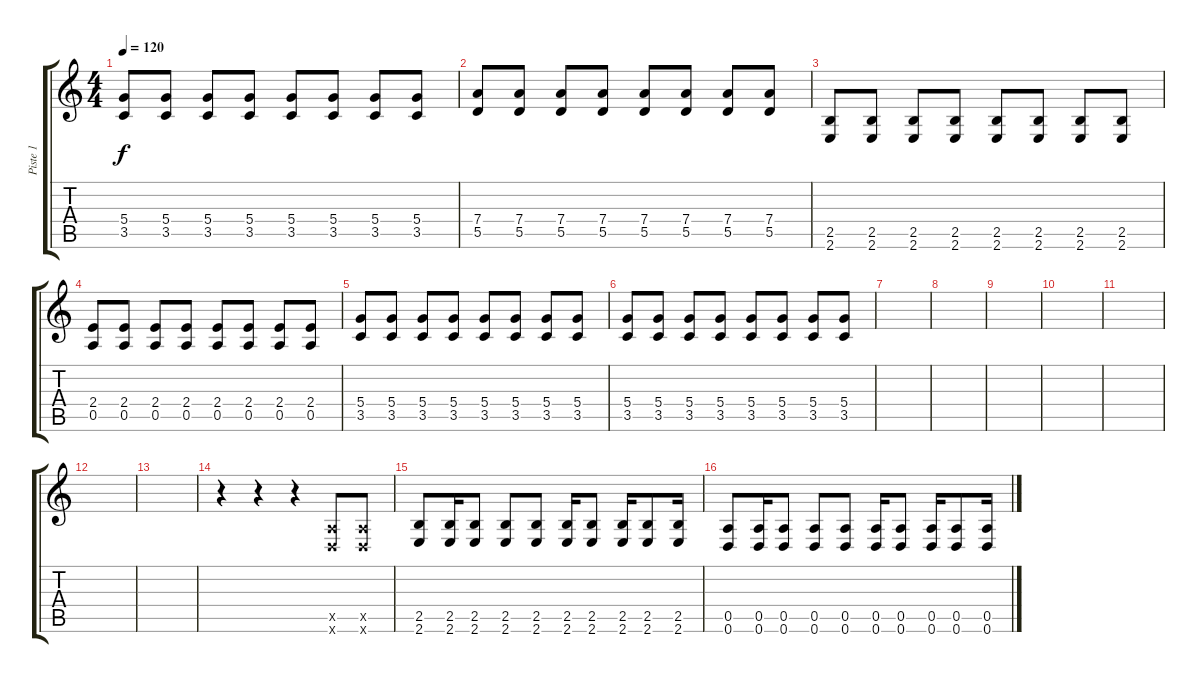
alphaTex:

\track ("Piste 1" "Piste 1") {instrument distortionguitar}
\staff {score tabs}
\tuning (E4 B3 G3 D3 A2 D2) {hide}
\ts (4 4)
\tempo 120
\clef g2
\ks c
(5.4 3.5).8{dy f} (5.4 3.5).8 (5.4 3.5).8 (5.4 3.5).8 (5.4 3.5).8 (5.4 3.5).8 (5.4 3.5).8 (5.4 3.5).8 |
(7.4 5.5).8 (7.4 5.5).8 (7.4 5.5).8 (7.4 5.5).8 (7.4 5.5).8 (7.4 5.5).8 (7.4 5.5).8 (7.4 5.5).8 |
(2.5 2.6).8 (2.5 2.6).8 (2.5 2.6).8 (2.5 2.6).8 (2.5 2.6).8 (2.5 2.6).8 (2.5 2.6).8 (2.5 2.6).8 |
(2.4 0.5).8 (2.4 0.5).8 (2.4 0.5).8 (2.4 0.5).8 (2.4 0.5).8 (2.4 0.5).8 (2.4 0.5).8 (2.4 0.5).8 |
(5.4 3.5).8 (5.4 3.5).8 (5.4 3.5).8 (5.4 3.5).8 (5.4 3.5).8 (5.4 3.5).8 (5.4 3.5).8 (5.4 3.5).8 |
(5.4 3.5).8 (5.4 3.5).8 (5.4 3.5).8 (5.4 3.5).8 (5.4 3.5).8 (5.4 3.5).8 (5.4 3.5).8 (5.4 3.5).8 |
|
|
|
|
|
|
|
r.4 r.4 r.4 (0.5{x} 0.6{x}).8 (0.5{x} 0.6{x}).8 |
(2.5 2.6).8 (2.5 2.6).16 (2.5 2.6).8 (2.5 2.6).8 (2.5 2.6).8 (2.5 2.6).16 (2.5 2.6).8 (2.5 2.6).16 (2.5 2.6).8 (2.5 2.6).16 |
(0.5 0.6).8 (0.5 0.6).16 (0.5 0.6).8 (0.5 0.6).8 (0.5 0.6).8 (0.5 0.6).16 (0.5 0.6).8 (0.5 0.6).16 (0.5 0.6).8 (0.5 0.6).16
